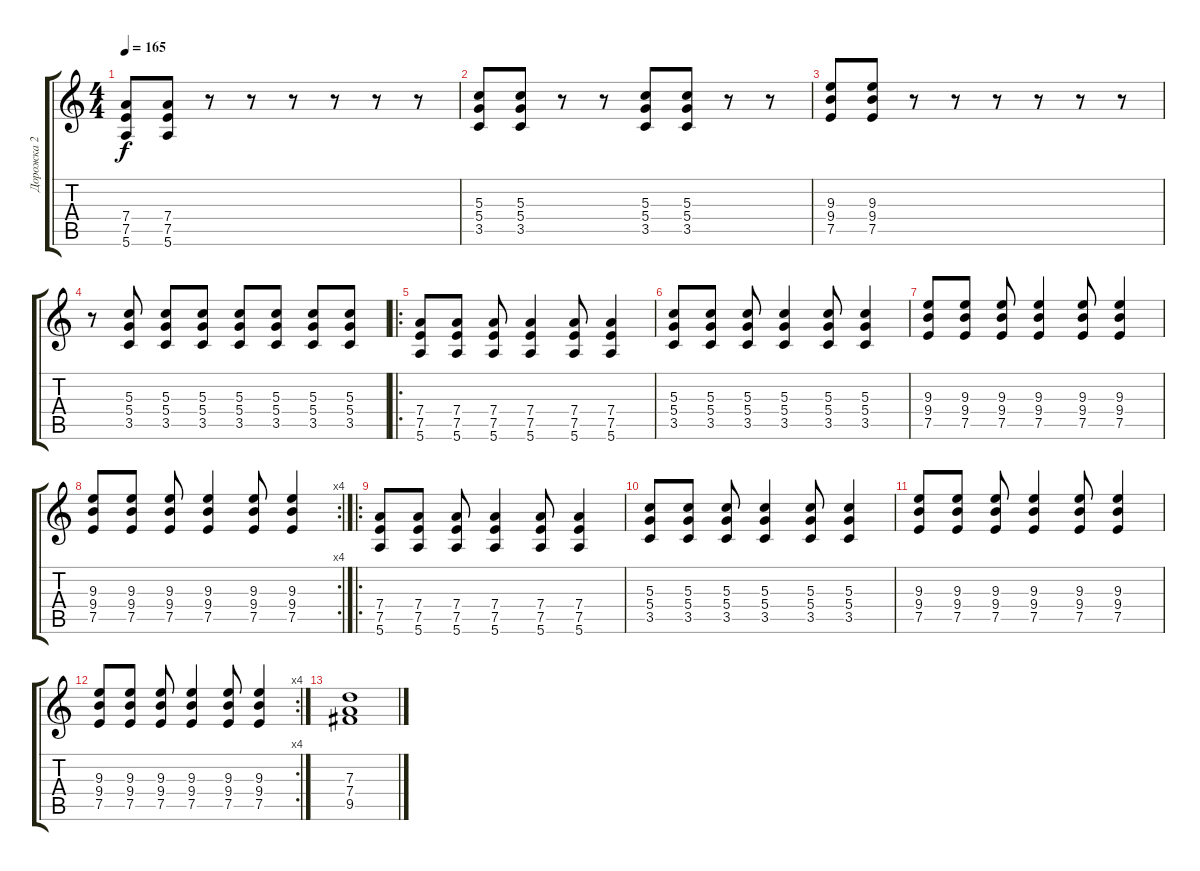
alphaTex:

\track ("Дорожка 2" "Дорожка 2") {instrument distortionguitar}
\staff {score tabs}
\tuning (E4 B3 G3 D3 A2 E2) {hide}
\ts (4 4)
\tempo 165
\clef g2
\ks c
(7.4 7.5 5.6).8{dy f} (7.4 7.5 5.6).8 r.8 r.8 r.8 r.8 r.8 r.8 |
(5.3 5.4 3.5).8 (5.3 5.4 3.5).8 r.8 r.8 (5.3 5.4 3.5).8 (5.3 5.4 3.5).8 r.8 r.8 |
(9.3 9.4 7.5).8 (9.3 9.4 7.5).8 r.8 r.8 r.8 r.8 r.8 r.8 |
r.8 (5.3 5.4 3.5).8 (5.3 5.4 3.5).8 (5.3 5.4 3.5).8 (5.3 5.4 3.5).8 (5.3 5.4 3.5).8 (5.3 5.4 3.5).8 (5.3 5.4 3.5).8 |
\ro
(7.4 7.5 5.6).8 (7.4 7.5 5.6).8 (7.4 7.5 5.6).8 (7.4 7.5 5.6).4 (7.4 7.5 5.6).8 (7.4 7.5 5.6).4 |
(5.3 5.4 3.5).8 (5.3 5.4 3.5).8 (5.3 5.4 3.5).8 (5.3 5.4 3.5).4 (5.3 5.4 3.5).8 (5.3 5.4 3.5).4 |
(9.3 9.4 7.5).8 (9.3 9.4 7.5).8 (9.3 9.4 7.5).8 (9.3 9.4 7.5).4 (9.3 9.4 7.5).8 (9.3 9.4 7.5).4 |
\rc 4
(9.3 9.4 7.5).8 (9.3 9.4 7.5).8 (9.3 9.4 7.5).8 (9.3 9.4 7.5).4 (9.3 9.4 7.5).8 (9.3 9.4 7.5).4 |
\ro
(7.4 7.5 5.6).8 (7.4 7.5 5.6).8 (7.4 7.5 5.6).8 (7.4 7.5 5.6).4 (7.4 7.5 5.6).8 (7.4 7.5 5.6).4 |
(5.3 5.4 3.5).8 (5.3 5.4 3.5).8 (5.3 5.4 3.5).8 (5.3 5.4 3.5).4 (5.3 5.4 3.5).8 (5.3 5.4 3.5).4 |
(9.3 9.4 7.5).8 (9.3 9.4 7.5).8 (9.3 9.4 7.5).8 (9.3 9.4 7.5).4 (9.3 9.4 7.5).8 (9.3 9.4 7.5).4 |
\rc 4
(9.3 9.4 7.5).8 (9.3 9.4 7.5).8 (9.3 9.4 7.5).8 (9.3 9.4 7.5).4 (9.3 9.4 7.5).8 (9.3 9.4 7.5).4 |
(7.3 7.4 9.5).1
